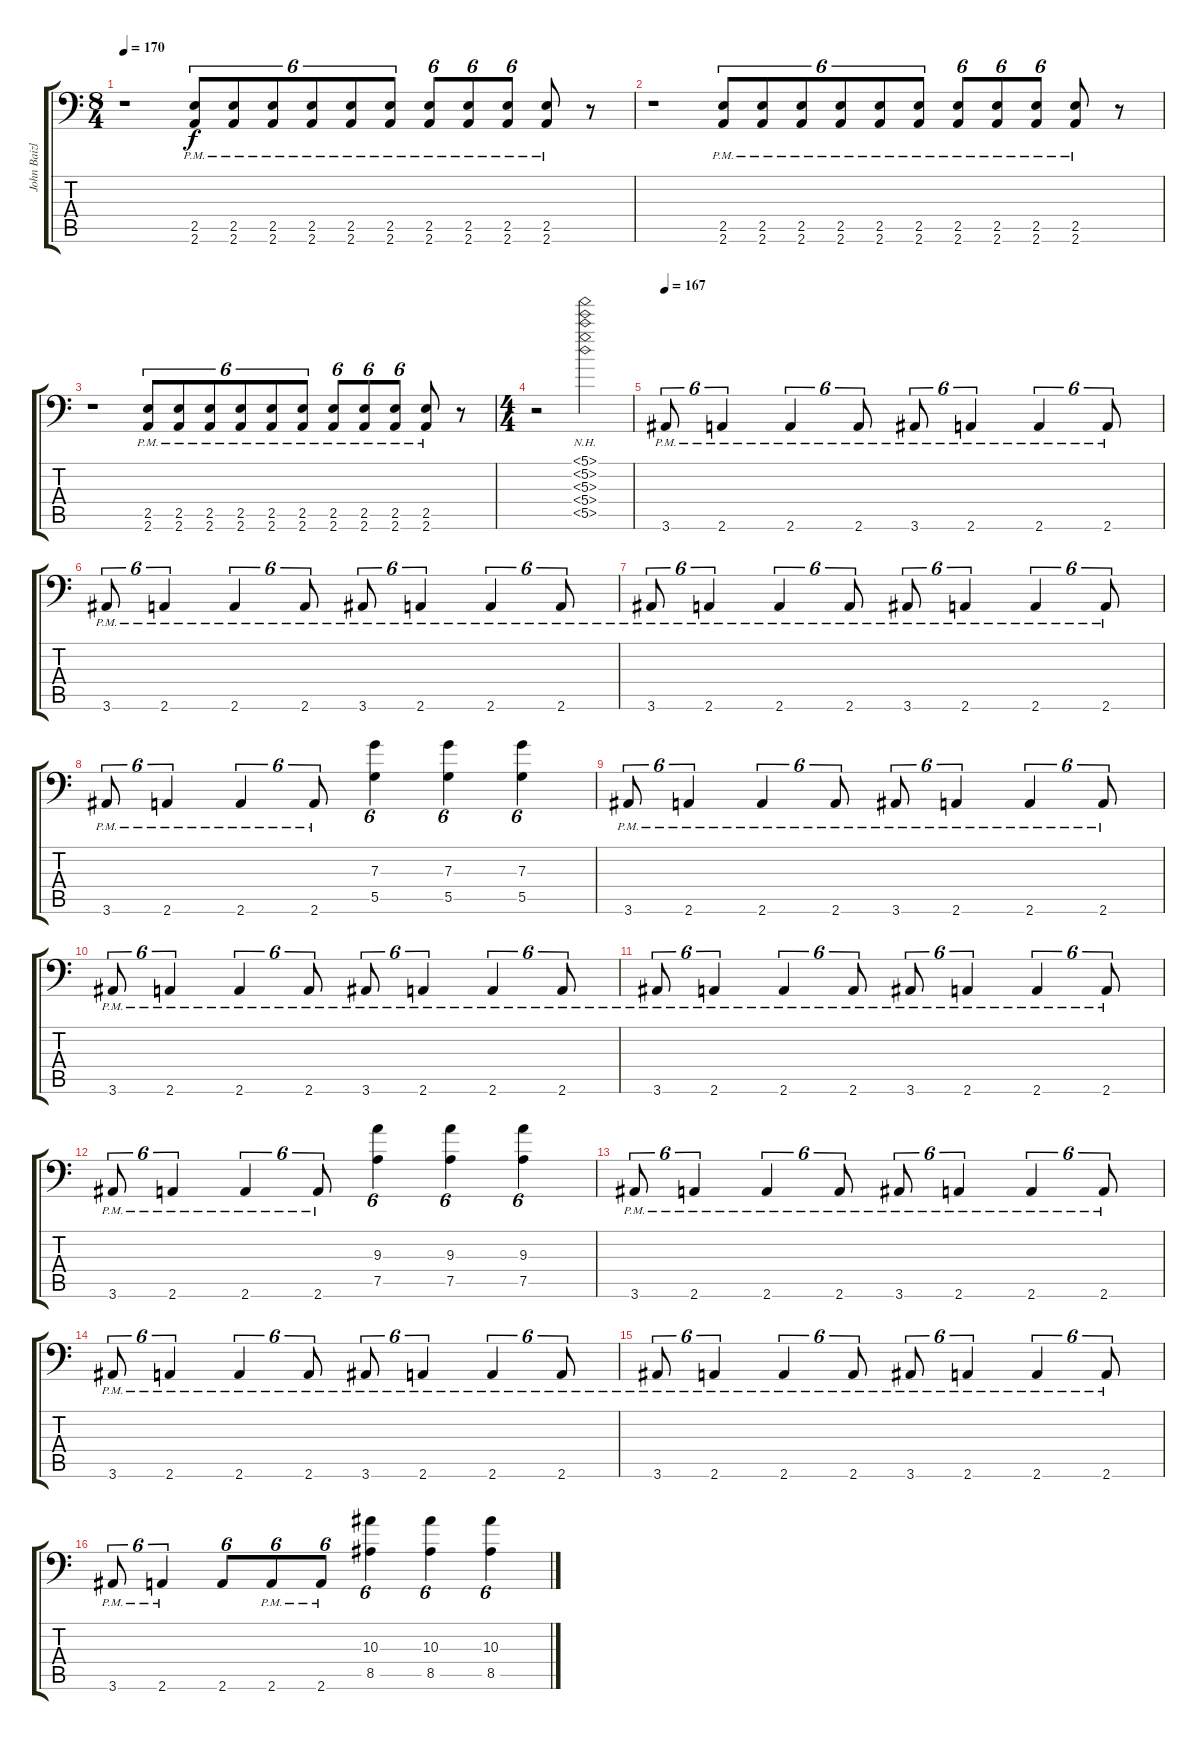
\track ("John Baizley" "John Baizl") {instrument distortionguitar}
\staff {score tabs}
\tuning (A3 E3 C3 G2 D2 G1) {hide}
\ts (8 4)
\tempo 170
\clef f4
\ks c
r.1{dy f} (2.5{pm} 2.6{pm}).8{tu (6 4)} (2.5{pm} 2.6{pm}).8{tu (6 4)} (2.5{pm} 2.6{pm}).8{tu (6 4)} (2.5{pm} 2.6{pm}).8{tu (6 4)} (2.5{pm} 2.6{pm}).8{tu (6 4)} (2.5{pm} 2.6{pm}).8{tu (6 4)} (2.5{pm} 2.6{pm}).8{tu (6 4)} (2.5{pm} 2.6{pm}).8{tu (6 4)} (2.5{pm} 2.6{pm}).8{tu (6 4)} (2.5{pm} 2.6{pm}).8 r.8 |
r.1 (2.5{pm} 2.6{pm}).8{tu (6 4)} (2.5{pm} 2.6{pm}).8{tu (6 4)} (2.5{pm} 2.6{pm}).8{tu (6 4)} (2.5{pm} 2.6{pm}).8{tu (6 4)} (2.5{pm} 2.6{pm}).8{tu (6 4)} (2.5{pm} 2.6{pm}).8{tu (6 4)} (2.5{pm} 2.6{pm}).8{tu (6 4)} (2.5{pm} 2.6{pm}).8{tu (6 4)} (2.5{pm} 2.6{pm}).8{tu (6 4)} (2.5{pm} 2.6{pm}).8 r.8 |
r.1 (2.5{pm} 2.6{pm}).8{tu (6 4)} (2.5{pm} 2.6{pm}).8{tu (6 4)} (2.5{pm} 2.6{pm}).8{tu (6 4)} (2.5{pm} 2.6{pm}).8{tu (6 4)} (2.5{pm} 2.6{pm}).8{tu (6 4)} (2.5{pm} 2.6{pm}).8{tu (6 4)} (2.5{pm} 2.6{pm}).8{tu (6 4)} (2.5{pm} 2.6{pm}).8{tu (6 4)} (2.5{pm} 2.6{pm}).8{tu (6 4)} (2.5{pm} 2.6{pm}).8 r.8 |
\ts (4 4)
r.2 (5.1{nh} 5.2{nh} 5.3{nh} 5.4{nh} 5.5{nh}).2 |
\tempo 167
3.6{pm}.8{tu (6 4)} 2.6{pm}.4{tu (6 4)} 2.6{pm}.4{tu (6 4)} 2.6{pm}.8{tu (6 4)} 3.6{pm}.8{tu (6 4)} 2.6{pm}.4{tu (6 4)} 2.6{pm}.4{tu (6 4)} 2.6{pm}.8{tu (6 4)} |
3.6{pm}.8{tu (6 4)} 2.6{pm}.4{tu (6 4)} 2.6{pm}.4{tu (6 4)} 2.6{pm}.8{tu (6 4)} 3.6{pm}.8{tu (6 4)} 2.6{pm}.4{tu (6 4)} 2.6{pm}.4{tu (6 4)} 2.6{pm}.8{tu (6 4)} |
3.6{pm}.8{tu (6 4)} 2.6{pm}.4{tu (6 4)} 2.6{pm}.4{tu (6 4)} 2.6{pm}.8{tu (6 4)} 3.6{pm}.8{tu (6 4)} 2.6{pm}.4{tu (6 4)} 2.6{pm}.4{tu (6 4)} 2.6{pm}.8{tu (6 4)} |
3.6{pm}.8{tu (6 4)} 2.6{pm}.4{tu (6 4)} 2.6{pm}.4{tu (6 4)} 2.6{pm}.8{tu (6 4)} (7.3 5.5).4{tu (6 4)} (7.3 5.5).4{tu (6 4)} (7.3 5.5).4{tu (6 4)} |
3.6{pm}.8{tu (6 4)} 2.6{pm}.4{tu (6 4)} 2.6{pm}.4{tu (6 4)} 2.6{pm}.8{tu (6 4)} 3.6{pm}.8{tu (6 4)} 2.6{pm}.4{tu (6 4)} 2.6{pm}.4{tu (6 4)} 2.6{pm}.8{tu (6 4)} |
3.6{pm}.8{tu (6 4)} 2.6{pm}.4{tu (6 4)} 2.6{pm}.4{tu (6 4)} 2.6{pm}.8{tu (6 4)} 3.6{pm}.8{tu (6 4)} 2.6{pm}.4{tu (6 4)} 2.6{pm}.4{tu (6 4)} 2.6{pm}.8{tu (6 4)} |
3.6{pm}.8{tu (6 4)} 2.6{pm}.4{tu (6 4)} 2.6{pm}.4{tu (6 4)} 2.6{pm}.8{tu (6 4)} 3.6{pm}.8{tu (6 4)} 2.6{pm}.4{tu (6 4)} 2.6{pm}.4{tu (6 4)} 2.6{pm}.8{tu (6 4)} |
3.6{pm}.8{tu (6 4)} 2.6{pm}.4{tu (6 4)} 2.6{pm}.4{tu (6 4)} 2.6{pm}.8{tu (6 4)} (9.3 7.5).4{tu (6 4)} (9.3 7.5).4{tu (6 4)} (9.3 7.5).4{tu (6 4)} |
3.6{pm}.8{tu (6 4)} 2.6{pm}.4{tu (6 4)} 2.6{pm}.4{tu (6 4)} 2.6{pm}.8{tu (6 4)} 3.6{pm}.8{tu (6 4)} 2.6{pm}.4{tu (6 4)} 2.6{pm}.4{tu (6 4)} 2.6{pm}.8{tu (6 4)} |
3.6{pm}.8{tu (6 4)} 2.6{pm}.4{tu (6 4)} 2.6{pm}.4{tu (6 4)} 2.6{pm}.8{tu (6 4)} 3.6{pm}.8{tu (6 4)} 2.6{pm}.4{tu (6 4)} 2.6{pm}.4{tu (6 4)} 2.6{pm}.8{tu (6 4)} |
3.6{pm}.8{tu (6 4)} 2.6{pm}.4{tu (6 4)} 2.6{pm}.4{tu (6 4)} 2.6{pm}.8{tu (6 4)} 3.6{pm}.8{tu (6 4)} 2.6{pm}.4{tu (6 4)} 2.6{pm}.4{tu (6 4)} 2.6{pm}.8{tu (6 4)} |
3.6{pm}.8{tu (6 4)} 2.6{pm}.4{tu (6 4)} 2.6.8{tu (6 4)} 2.6{pm}.8{tu (6 4)} 2.6{pm}.8{tu (6 4)} (10.3 8.5).4{tu (6 4)} (10.3 8.5).4{tu (6 4)} (10.3 8.5).4{tu (6 4)}
